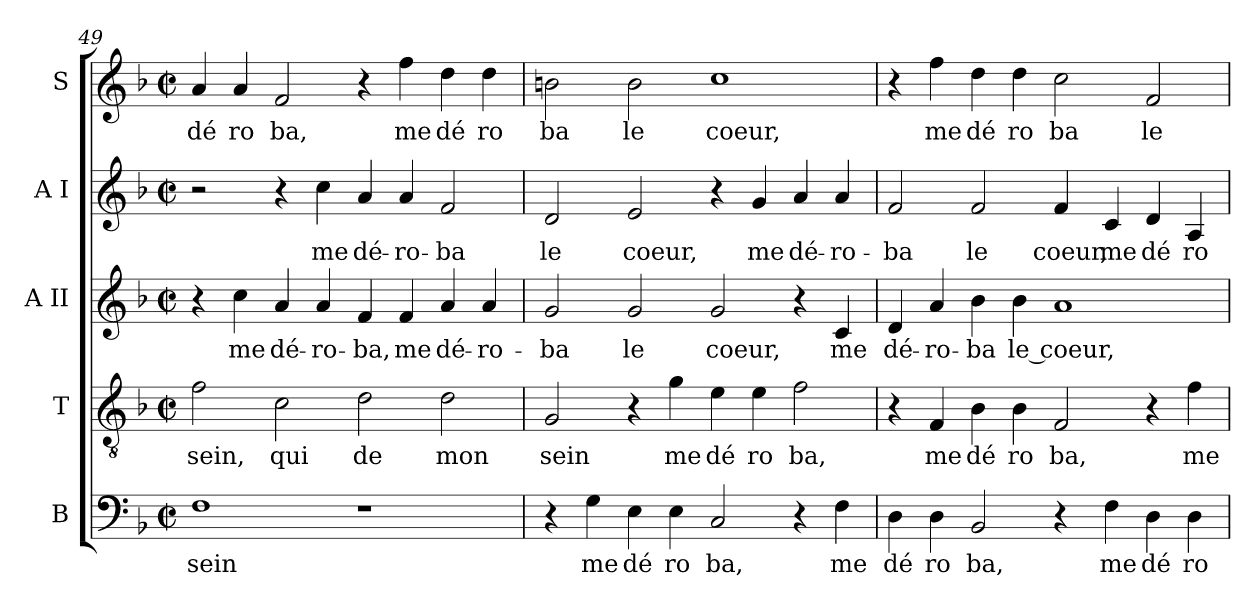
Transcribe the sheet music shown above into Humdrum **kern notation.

**kern	**text	**kern	**text	**kern	**text	**kern	**text	**kern	**text
*part5	*part5	*part4	*part4	*part3	*part3	*part2	*part2	*part1	*part1
*staff5	*staff5	*staff4	*staff4	*staff3	*staff3	*staff2	*staff2	*staff1	*staff1
*I"B	*	*I"T	*	*I"A II	*	*I"A I	*	*I"S	*
*clefF4	*	*clefGv2	*	*clefG2	*	*clefG2	*	*clefG2	*
*k[b-]	*	*k[b-]	*	*k[b-]	*	*k[b-]	*	*k[b-]	*
*F:	*	*F:	*	*F:	*	*F:	*	*F:	*
*M2/2	*	*M2/2	*	*M2/2	*	*M2/2	*	*M2/2	*
*met(c|)	*	*met(c|)	*	*met(c|)	*	*met(c|)	*	*met(c|)	*
=49	=49	=49	=49	=49	=49	=49	=49	=49	=49
!	!LO:LY:b:cj	!	!LO:LY:b:cj	!	!	!	!	!	!LO:LY:b:cj
1F	sein	2f\	sein,	4r	.	2r	.	4a/	dé
!	!	!	!	!	!LO:LY:b:cj	!	!	!	!LO:LY:b:cj
.	.	.	.	4cc\	me	.	.	4a/	ro
!	!	!	!LO:LY:b:cj	!	!LO:LY:b:cj	!	!	!	!LO:LY:b:cj
.	.	2c\	qui	4a/	dé-	4r	.	2f/	ba,
!	!	!	!	!	!LO:LY:b:cj	!	!LO:LY:b:cj	!	!
.	.	.	.	4a/	-ro-	4cc\	me	.	.
!	!	!	!LO:LY:b:cj	!	!LO:LY:b:cj	!	!LO:LY:b:cj	!	!
1r	.	2d\	de	4f/	-ba,	4a/	dé-	4r	.
!	!	!	!	!	!LO:LY:b:cj	!	!LO:LY:b:cj	!	!LO:LY:b:cj
.	.	.	.	4f/	me	4a/	-ro-	4ff\	me
!	!	!	!LO:LY:b:cj	!	!LO:LY:b:cj	!	!LO:LY:b:cj	!	!LO:LY:b:cj
.	.	2d\	mon	4a/	dé-	2f/	-ba	4dd\	dé
!	!	!	!	!	!LO:LY:b:cj	!	!	!	!LO:LY:b:cj
.	.	.	.	4a/	-ro-	.	.	4dd\	ro
=50	=50	=50	=50	=50	=50	=50	=50	=50	=50
!	!	!	!LO:LY:b:cj	!	!LO:LY:b:cj	!	!LO:LY:b:cj	!	!LO:LY:b:cj
4r	.	2G/	sein	2g/	-ba	2d/	le	2bn\	ba
!	!LO:LY:b:cj	!	!	!	!	!	!	!	!
4G\	me	.	.	.	.	.	.	.	.
!	!LO:LY:b:cj	!	!	!	!LO:LY:b:cj	!	!LO:LY:b:cj	!	!LO:LY:b:cj
4E\	dé	4r	.	2g/	le	2e/	coeur,	2b\	le
!	!LO:LY:b:cj	!	!LO:LY:b:cj	!	!	!	!	!	!
4E\	ro	4g\	me	.	.	.	.	.	.
!	!LO:LY:b:cj	!	!LO:LY:b:cj	!	!LO:LY:b:cj	!	!	!	!LO:LY:b:cj
2C/	ba,	4e\	dé	2g/	coeur,	4r	.	1cc	coeur,
!	!	!	!LO:LY:b:cj	!	!	!	!LO:LY:b:cj	!	!
.	.	4e\	ro	.	.	4g/	me	.	.
!	!	!	!LO:LY:b:cj	!	!	!	!LO:LY:b:cj	!	!
4r	.	2f\	ba,	4r	.	4a/	dé-	.	.
!	!LO:LY:b:cj	!	!	!	!LO:LY:b:cj	!	!LO:LY:b:cj	!	!
4F\	me	.	.	4c/	me	4a/	-ro-	.	.
!!LO:LB:g=z
=51	=51	=51	=51	=51	=51	=51	=51	=51	=51
!	!LO:LY:b:cj	!	!	!	!LO:LY:b:cj	!	!LO:LY:b:cj	!	!
4D\	dé	4r	.	4d/	dé-	2f/	-ba	4r	.
!	!LO:LY:b:cj	!	!LO:LY:b:cj	!	!LO:LY:b:cj	!	!	!	!LO:LY:b:cj
4D\	ro	4F/	me	4a/	-ro-	.	.	4ff\	me
!	!LO:LY:b:cj	!	!LO:LY:b:cj	!	!LO:LY:b:cj	!	!LO:LY:b:cj	!	!LO:LY:b:cj
2BB-/	ba,	4B-\	dé	4b-\	-ba	2f/	le	4dd\	dé
!	!	!	!LO:LY:b:cj	!	!LO:LY:b:cj	!	!	!	!LO:LY:b:cj
.	.	4B-\	ro	4b-\	le coeur,	.	.	4dd\	ro
!	!	!	!LO:LY:b:cj	!	!	!	!LO:LY:b:cj	!	!LO:LY:b:cj
4r	.	2F/	ba,	1a	.	4f/	coeur,	2cc\	ba
!	!LO:LY:b:cj	!	!	!	!	!	!LO:LY:b:cj	!	!
4F\	me	.	.	.	.	4c/	me	.	.
!	!LO:LY:b:cj	!	!	!	!	!	!LO:LY:b:cj	!	!LO:LY:b:cj
4D\	dé	4r	.	.	.	4d/	dé	2f/	le
!	!LO:LY:b:cj	!	!LO:LY:b:cj	!	!	!	!LO:LY:b:cj	!	!
4D\	ro	4f\	me	.	.	4A/	ro	.	.
=	=	=	=	=	=	=	=	=	=
*-	*-	*-	*-	*-	*-	*-	*-	*-	*-
